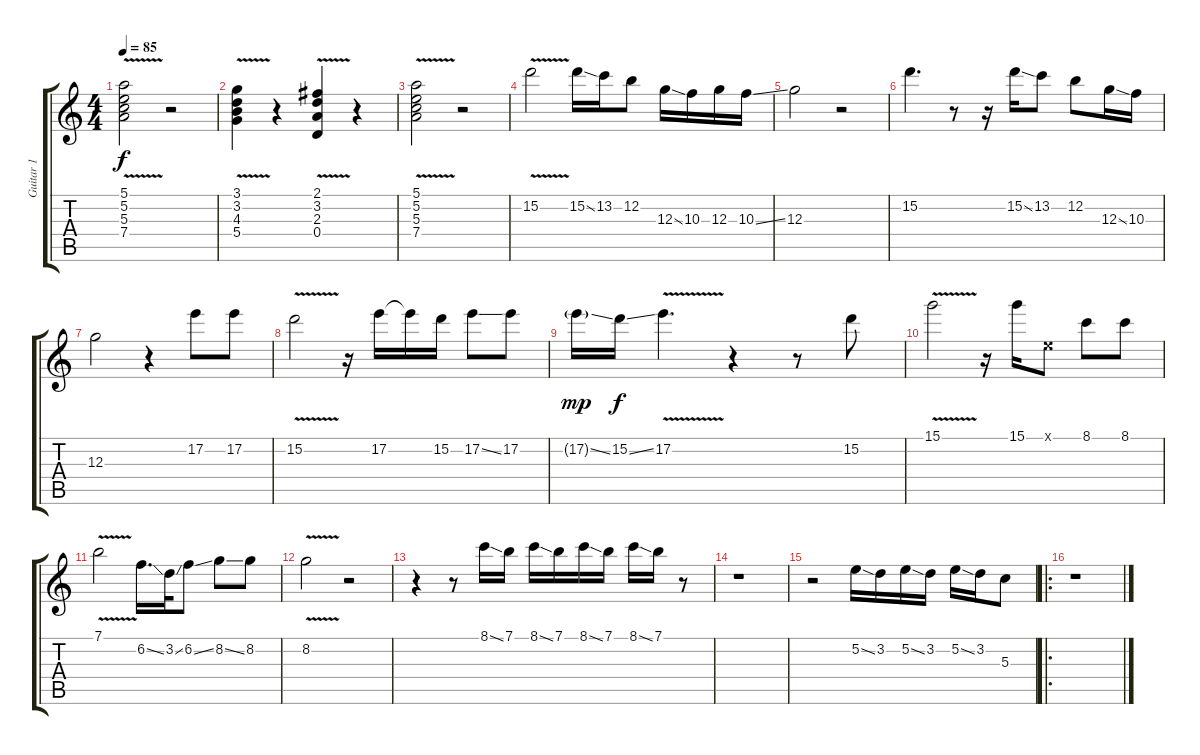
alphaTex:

\track ("Guitar 1" "Guitar 1") {instrument electricguitarclean}
\staff {score tabs}
\tuning (E4 B3 G3 D3 A2 E2) {hide}
\ts (4 4)
\tempo 85
\clef g2
\ks c
(5.1{v} 5.2{v} 5.3{v} 7.4{v}).2{dy f} r.2 |
(3.1{v} 3.2{v} 4.3{v} 5.4{v}).4 r.4 (2.1{v} 3.2{v} 2.3{v} 0.4{v}).4 r.4 |
(5.1{v} 5.2{v} 5.3{v} 7.4{v}).2 r.2 |
15.2{v}.2 15.2{ss}.16 13.2.16 12.2.8 12.3{ss}.16 10.3.16 12.3.16 10.3{ss}.16 |
12.3.2 r.2 |
15.2.4{d} r.8 r.16 15.2{ss}.16 13.2.8 12.2.8 12.3{ss}.16 10.3.16 |
12.3.2 r.4 17.2.8 17.2.8 |
15.2{v}.2 r.16 17.2.16 17.2{t}.16 15.2.16 17.2{ss}.8 17.2.8 |
17.2{ss g}.16{dy mp} 15.2{ss}.16{dy f} 17.2{v}.4{d} r.4 r.8 15.2.8 |
15.1{v}.2 r.16 15.1.16 0.1{x}.8 8.1.8 8.1.8 |
7.1{v}.2 6.2{ss}.16{d} 3.2{ss}.32 6.2{ss}.8 8.2{ss}.8 8.2.8 |
8.2{v}.2 r.2 |
r.4 r.8 8.1{ss}.16 7.1.16 8.1{ss}.16 7.1.16 8.1{ss}.16 7.1.16 8.1{ss}.16 7.1.16 r.8 |
r.1 |
r.2 5.2{ss}.16 3.2.16 5.2{ss}.16 3.2.16 5.2{ss}.16 3.2.16 5.3.8 |
\ro
r.1
